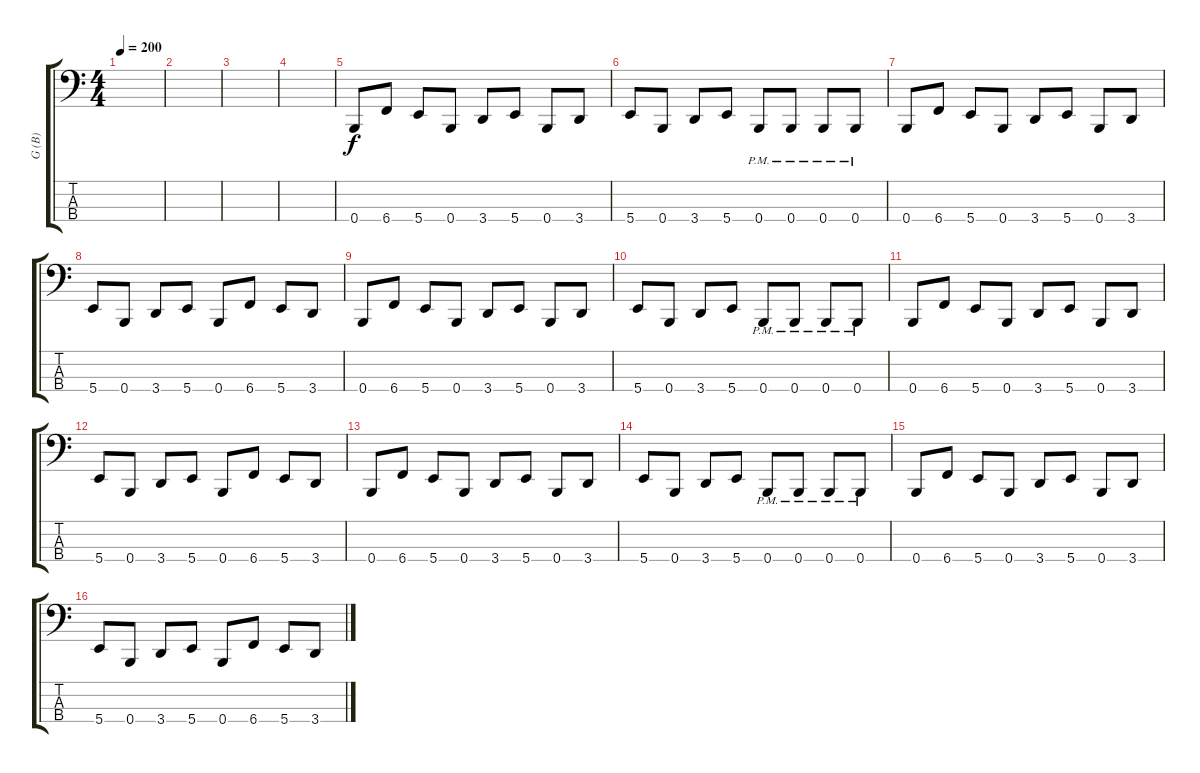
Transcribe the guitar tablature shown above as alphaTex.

\track ("G (B)" "G (B)") {instrument electricbasspick}
\staff {score tabs}
\tuning (E2 B1 Gb1 B0) {hide}
\ts (4 4)
\tempo 200
\clef f4
\ks c
|
|
|
|
0.4.8 6.4.8 5.4.8 0.4.8 3.4.8 5.4.8 0.4.8 3.4.8 |
5.4.8 0.4.8 3.4.8 5.4.8 0.4{pm}.8 0.4{pm}.8 0.4{pm}.8 0.4{pm}.8 |
0.4.8 6.4.8 5.4.8 0.4.8 3.4.8 5.4.8 0.4.8 3.4.8 |
5.4.8 0.4.8 3.4.8 5.4.8 0.4.8 6.4.8 5.4.8 3.4.8 |
0.4.8 6.4.8 5.4.8 0.4.8 3.4.8 5.4.8 0.4.8 3.4.8 |
5.4.8 0.4.8 3.4.8 5.4.8 0.4{pm}.8 0.4{pm}.8 0.4{pm}.8 0.4{pm}.8 |
0.4.8 6.4.8 5.4.8 0.4.8 3.4.8 5.4.8 0.4.8 3.4.8 |
5.4.8 0.4.8 3.4.8 5.4.8 0.4.8 6.4.8 5.4.8 3.4.8 |
0.4.8 6.4.8 5.4.8 0.4.8 3.4.8 5.4.8 0.4.8 3.4.8 |
5.4.8 0.4.8 3.4.8 5.4.8 0.4{pm}.8 0.4{pm}.8 0.4{pm}.8 0.4{pm}.8 |
0.4.8 6.4.8 5.4.8 0.4.8 3.4.8 5.4.8 0.4.8 3.4.8 |
5.4.8 0.4.8 3.4.8 5.4.8 0.4.8 6.4.8 5.4.8 3.4.8
